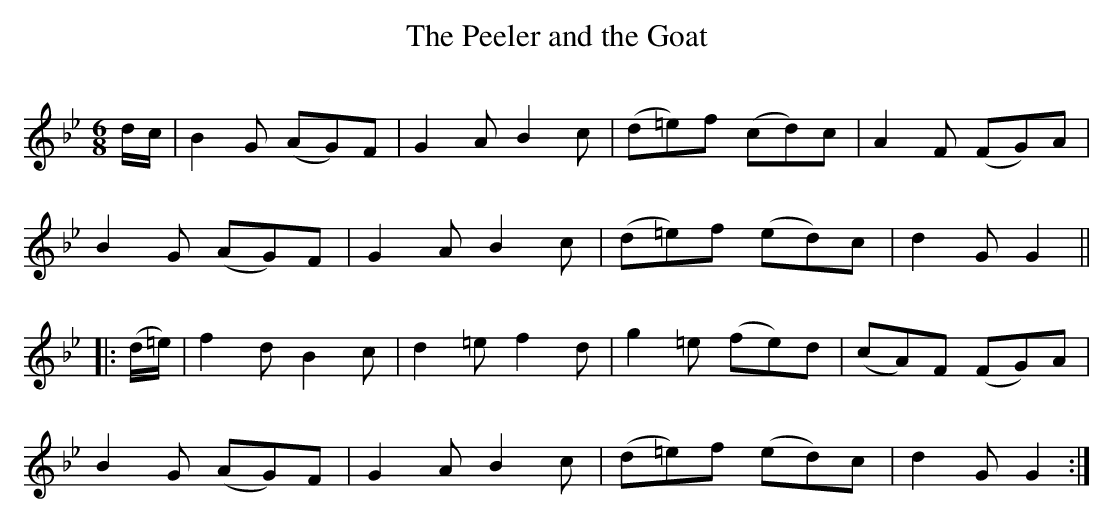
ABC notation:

X:1
T:Peeler and the Goat, The
M:6/8
L:1/8
Q:”Allegro con Spirito”
K:Gmin
d/c/|B2G (AG)F|G2A B2c|(d=e)f (cd)c|A2F (FG)A|
B2G (AG)F|G2A B2c|(d=e)f (ed)c|d2G G2||
|:(d/=e/)|f2d B2c|d2=e f2d|g2=e (fe)d|(cA)F (FG)A|
B2G (AG)F|G2A B2c|(d=e)f (ed)c|d2G G2:|]
